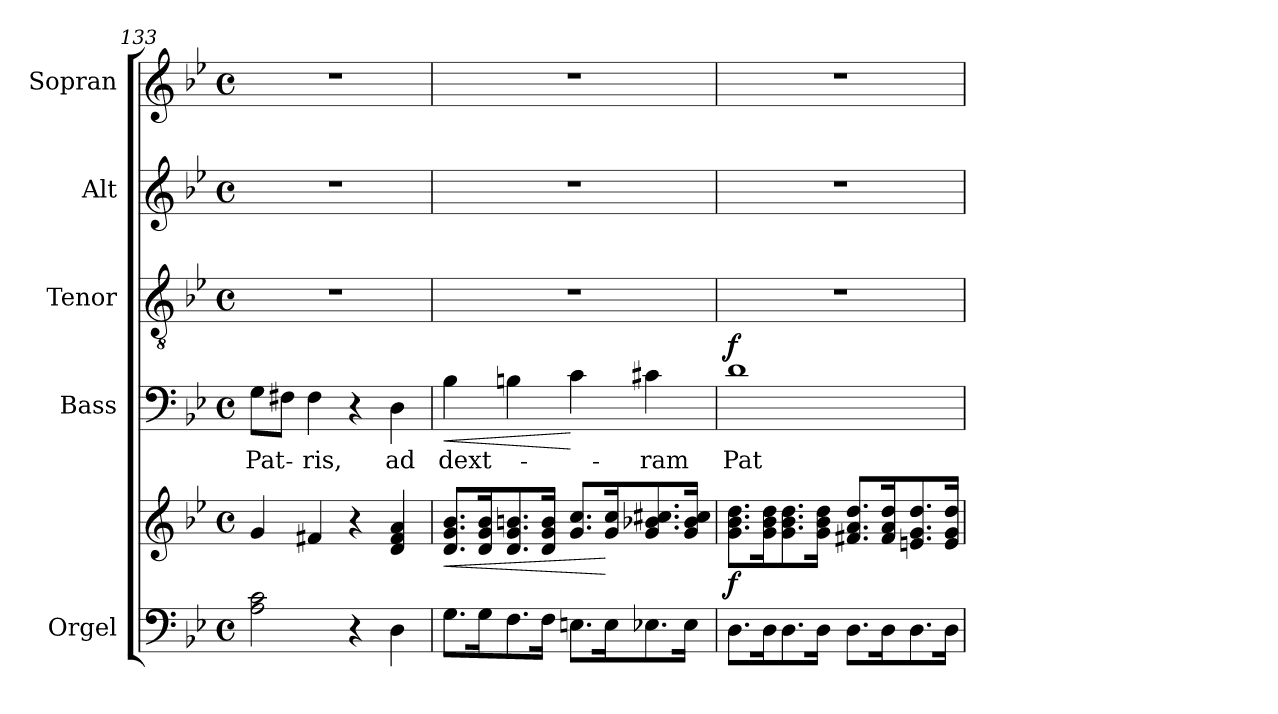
**kern	**kern	**dynam	**kern	**text	**dynam	**kern	**kern	**kern
*part5	*part5	*part5	*part4	*part4	*part4	*part3	*part2	*part1
*staff6	*staff5	*staff5/6	*staff4	*staff4	*staff4	*staff3	*staff2	*staff1
*I"Orgel	*	*	*I"Bass	*	*	*I"Tenor	*I"Alt	*I"Sopran
*I'Org.	*	*	*I'B	*	*	*I'T	*I'A	*I'S
*clefF4	*clefG2	*	*clefF4	*	*	*clefGv2	*clefG2	*clefG2
*k[b-e-]	*k[b-e-]	*	*k[b-e-]	*	*	*k[b-e-]	*k[b-e-]	*k[b-e-]
*B-:	*B-:	*	*B-:	*	*	*B-:	*B-:	*B-:
*M4/4	*M4/4	*	*M4/4	*	*	*M4/4	*M4/4	*M4/4
*met(c)	*met(c)	*	*met(c)	*	*	*met(c)	*met(c)	*met(c)
=133	=133	=133	=133	=133	=133	=133	=133	=133
!	!	!	!	!LO:LY:b	!	!	!	!
2A\ 2c\	4g/	.	8G\L	Pat-	.	1r	1r	1r
.	.	.	8F#X\J	.	.	.	.	.
!	!	!	!	!LO:LY:b	!	!	!	!
.	4f#X/	.	4F#\	-ris,	.	.	.	.
4r	4r	.	4r	.	.	.	.	.
!	!	!	!	!LO:LY:b	!	!	!	!
4D\	4d/ 4f#/ 4a/	.	4D\	ad	.	.	.	.
=134	=134	=134	=134	=134	=134	=134	=134	=134
!	!	!LO:HP:b	!	!LO:LY:b	!LO:HP:b	!	!	!
8.G\L	8.d/ 8.g/ 8.b-/L	<	4B-\	dext-	<	1r	1r	1r
16G\k	16d/ 16g/ 16b-/k	.	.	.	.	.	.	.
8.F\	8.d/ 8.g/ 8.bn/	.	4Bn\	.	.	.	.	.
16F\Jk	16d/ 16g/ 16b/Jk	.	.	.	.	.	.	.
8.En\L	8.g/ 8.cc/L	.	4c\	.	[	.	.	.
16E\k	16g/ 16cc/k	[	.	.	.	.	.	.
!	!	!	!	!LO:LY:b	!	!	!	!
8.E-X\	8.g/ 8.b-X/ 8.cc#X/	.	4c#X\	-ram	.	.	.	.
16E-\Jk	16g/ 16b-/ 16cc#/Jk	.	.	.	.	.	.	.
=135	=135	=135	=135	=135	=135	=135	=135	=135
!	!	!LO:DY:b	!	!LO:LY:b	!LO:DY:a	!	!	!
8.D\L	8.g\ 8.b-\ 8.dd\L	f	1d	Pat-	f	1r	1r	1r
16D\k	16g\ 16b-\ 16dd\k	.	.	.	.	.	.	.
8.D\	8.g\ 8.b-\ 8.dd\	.	.	.	.	.	.	.
16D\Jk	16g\ 16b-\ 16dd\Jk	.	.	.	.	.	.	.
8.D\L	8.f#X/ 8.a/ 8.dd/L	.	.	.	.	.	.	.
16D\k	16f#/ 16a/ 16dd/k	.	.	.	.	.	.	.
8.D\	8.en/ 8.g/ 8.dd/	.	.	.	.	.	.	.
16D\Jk	16e/ 16g/ 16dd/Jk	.	.	.	.	.	.	.
=	=	=	=	=	=	=	=	=
*-	*-	*-	*-	*-	*-	*-	*-	*-
